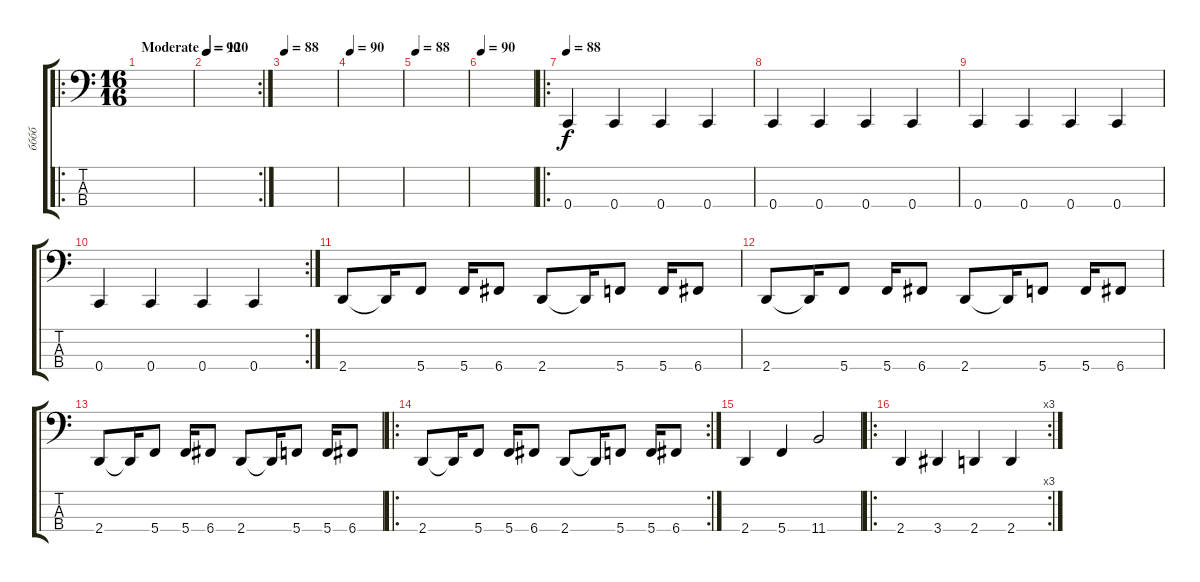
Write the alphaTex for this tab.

\track ("бббб" "бббб") {instrument electricbasspick}
\staff {score tabs}
\tuning (F2 C2 G1 C1) {hide}
\ro
\ts (16 16)
\tempo (120 "Moderate")
\tempo 88
\tempo (120 "Moderate")
\clef f4
\ks c
|
\rc 2
\tempo 90
|
\tempo 88
|
\tempo 90
|
\tempo 88
|
\tempo 90
|
\ro
\tempo 88
0.4.4{volume 13} 0.4.4 0.4.4 0.4.4 |
0.4.4 0.4.4 0.4.4 0.4.4 |
0.4.4 0.4.4 0.4.4 0.4.4 |
\rc 2
0.4.4 0.4.4 0.4.4 0.4.4 |
2.4.8{volume 7} 2.4{t}.16 5.4.8 5.4.16 6.4.8 2.4.8 2.4{t}.16 5.4.8 5.4.16 6.4.8 |
2.4.8{volume 7} 2.4{t}.16 5.4.8 5.4.16 6.4.8 2.4.8 2.4{t}.16 5.4.8 5.4.16 6.4.8 |
2.4.8{volume 7} 2.4{t}.16 5.4.8 5.4.16 6.4.8 2.4.8 2.4{t}.16 5.4.8 5.4.16 6.4.8 |
\ro
\rc 2
2.4.8{volume 7} 2.4{t}.16 5.4.8 5.4.16 6.4.8 2.4.8 2.4{t}.16 5.4.8 5.4.16 6.4.8 |
2.4.4 5.4.4 11.4.2 |
\ro
\rc 3
2.4.4{volume 10} 3.4.4 2.4.4 2.4.4
